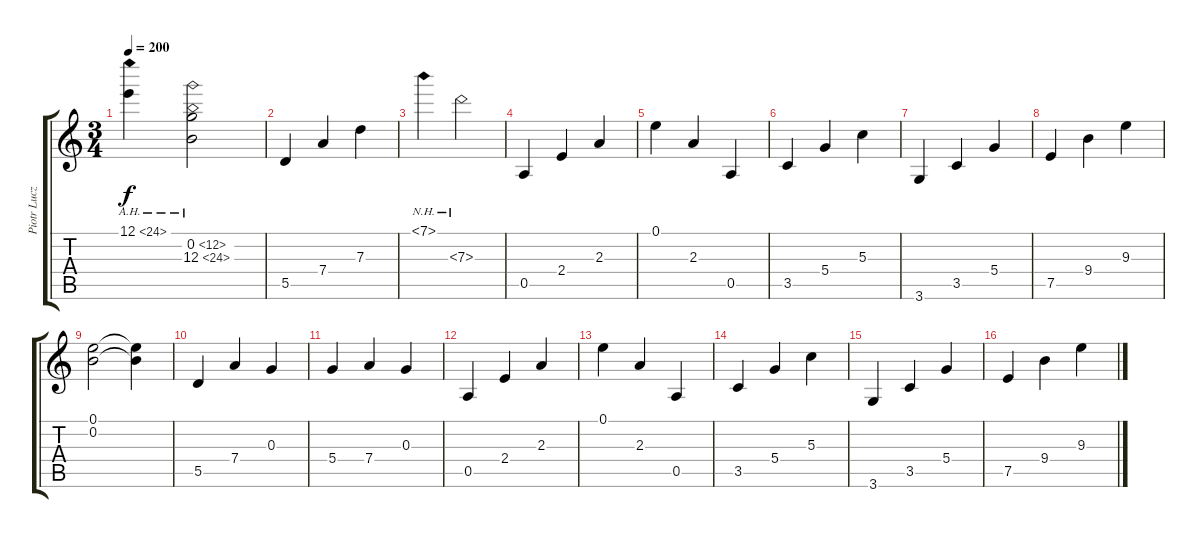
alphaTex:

\track ("Piotr Luczyk -Lead Guitar" "Piotr Lucz") {instrument acousticguitarsteel}
\staff {score tabs}
\tuning (E4 B3 G3 D3 A2 E2) {hide}
\ts (3 4)
\tempo 200
\clef g2
\ks c
12.1{ah 12}.4{dy f} (0.2{ah 12 t} 12.3{ah 12}).2 |
5.5.4 7.4.4 7.3.4 |
7.1{nh}.4 7.3{nh}.2 |
0.5.4 2.4.4 2.3.4 |
0.1.4 2.3.4 0.5.4 |
3.5.4 5.4.4 5.3.4 |
3.6.4 3.5.4 5.4.4 |
7.5.4 9.4.4 9.3.4 |
(0.1 0.2).2 (0.1{t} 0.2{t}).4 |
5.5.4 7.4.4 0.3.4 |
5.4.4 7.4.4 0.3.4 |
0.5.4 2.4.4 2.3.4 |
0.1.4 2.3.4 0.5.4 |
3.5.4 5.4.4 5.3.4 |
3.6.4 3.5.4 5.4.4 |
7.5.4 9.4.4 9.3.4
